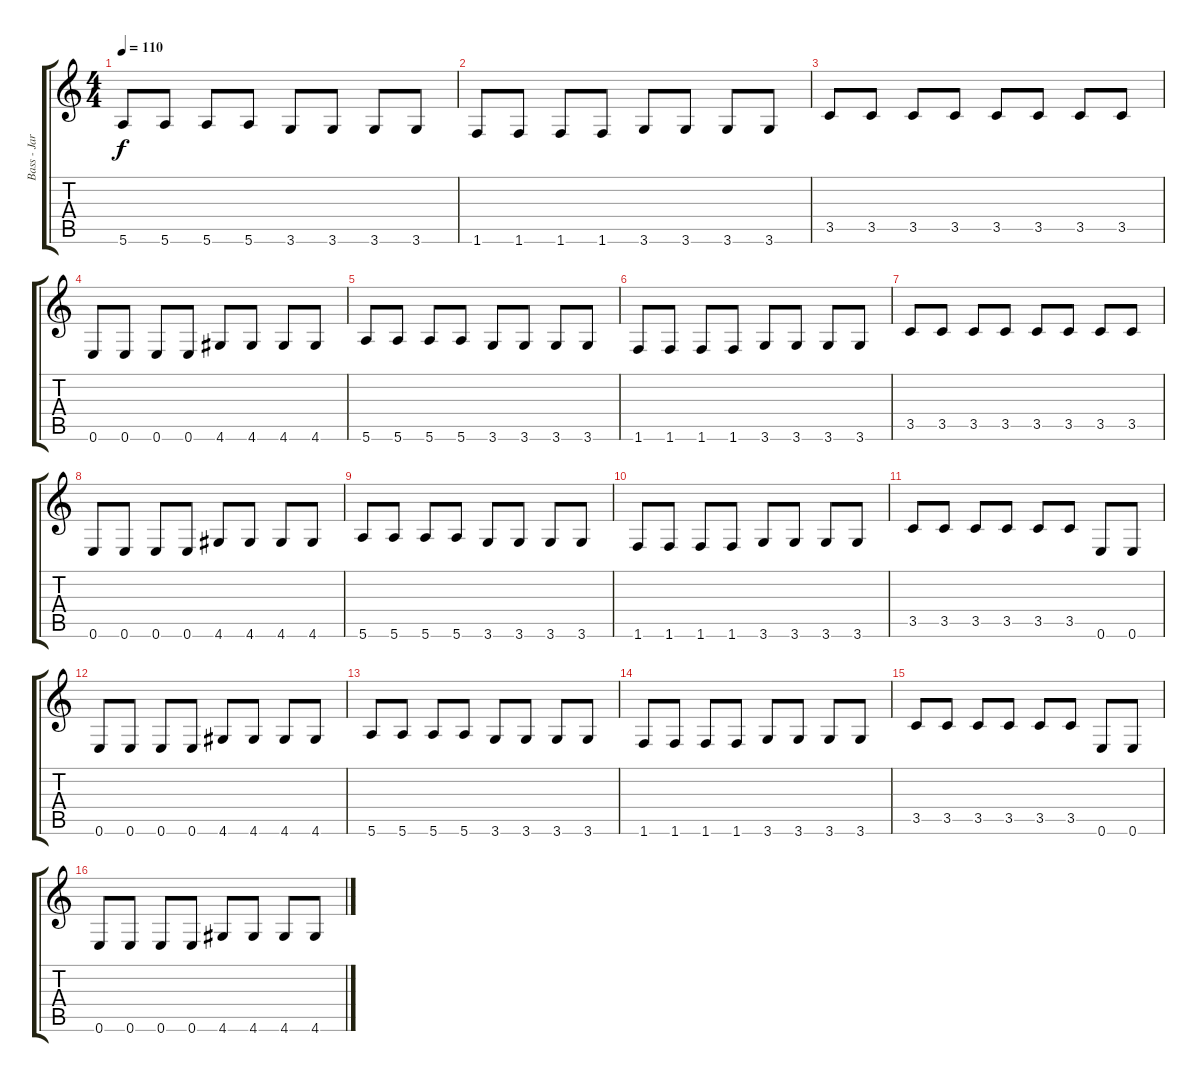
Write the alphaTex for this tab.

\track ("Bass - Jared" "Bass - Jar") {instrument electricbassfinger}
\staff {score tabs}
\tuning (E4 B3 G3 D3 A2 E2) {hide}
\ts (4 4)
\tempo 110
\clef g2
\ks c
5.6.8{dy f} 5.6.8 5.6.8 5.6.8 3.6.8 3.6.8 3.6.8 3.6.8 |
1.6.8 1.6.8 1.6.8 1.6.8 3.6.8 3.6.8 3.6.8 3.6.8 |
3.5.8 3.5.8 3.5.8 3.5.8 3.5.8 3.5.8 3.5.8 3.5.8 |
0.6.8 0.6.8 0.6.8 0.6.8 4.6.8 4.6.8 4.6.8 4.6.8 |
5.6.8 5.6.8 5.6.8 5.6.8 3.6.8 3.6.8 3.6.8 3.6.8 |
1.6.8 1.6.8 1.6.8 1.6.8 3.6.8 3.6.8 3.6.8 3.6.8 |
3.5.8 3.5.8 3.5.8 3.5.8 3.5.8 3.5.8 3.5.8 3.5.8 |
0.6.8 0.6.8 0.6.8 0.6.8 4.6.8 4.6.8 4.6.8 4.6.8 |
5.6.8 5.6.8 5.6.8 5.6.8 3.6.8 3.6.8 3.6.8 3.6.8 |
1.6.8 1.6.8 1.6.8 1.6.8 3.6.8 3.6.8 3.6.8 3.6.8 |
3.5.8 3.5.8 3.5.8 3.5.8 3.5.8 3.5.8 0.6.8 0.6.8 |
0.6.8 0.6.8 0.6.8 0.6.8 4.6.8 4.6.8 4.6.8 4.6.8 |
5.6.8 5.6.8 5.6.8 5.6.8 3.6.8 3.6.8 3.6.8 3.6.8 |
1.6.8 1.6.8 1.6.8 1.6.8 3.6.8 3.6.8 3.6.8 3.6.8 |
3.5.8 3.5.8 3.5.8 3.5.8 3.5.8 3.5.8 0.6.8 0.6.8 |
0.6.8 0.6.8 0.6.8 0.6.8 4.6.8 4.6.8 4.6.8 4.6.8
